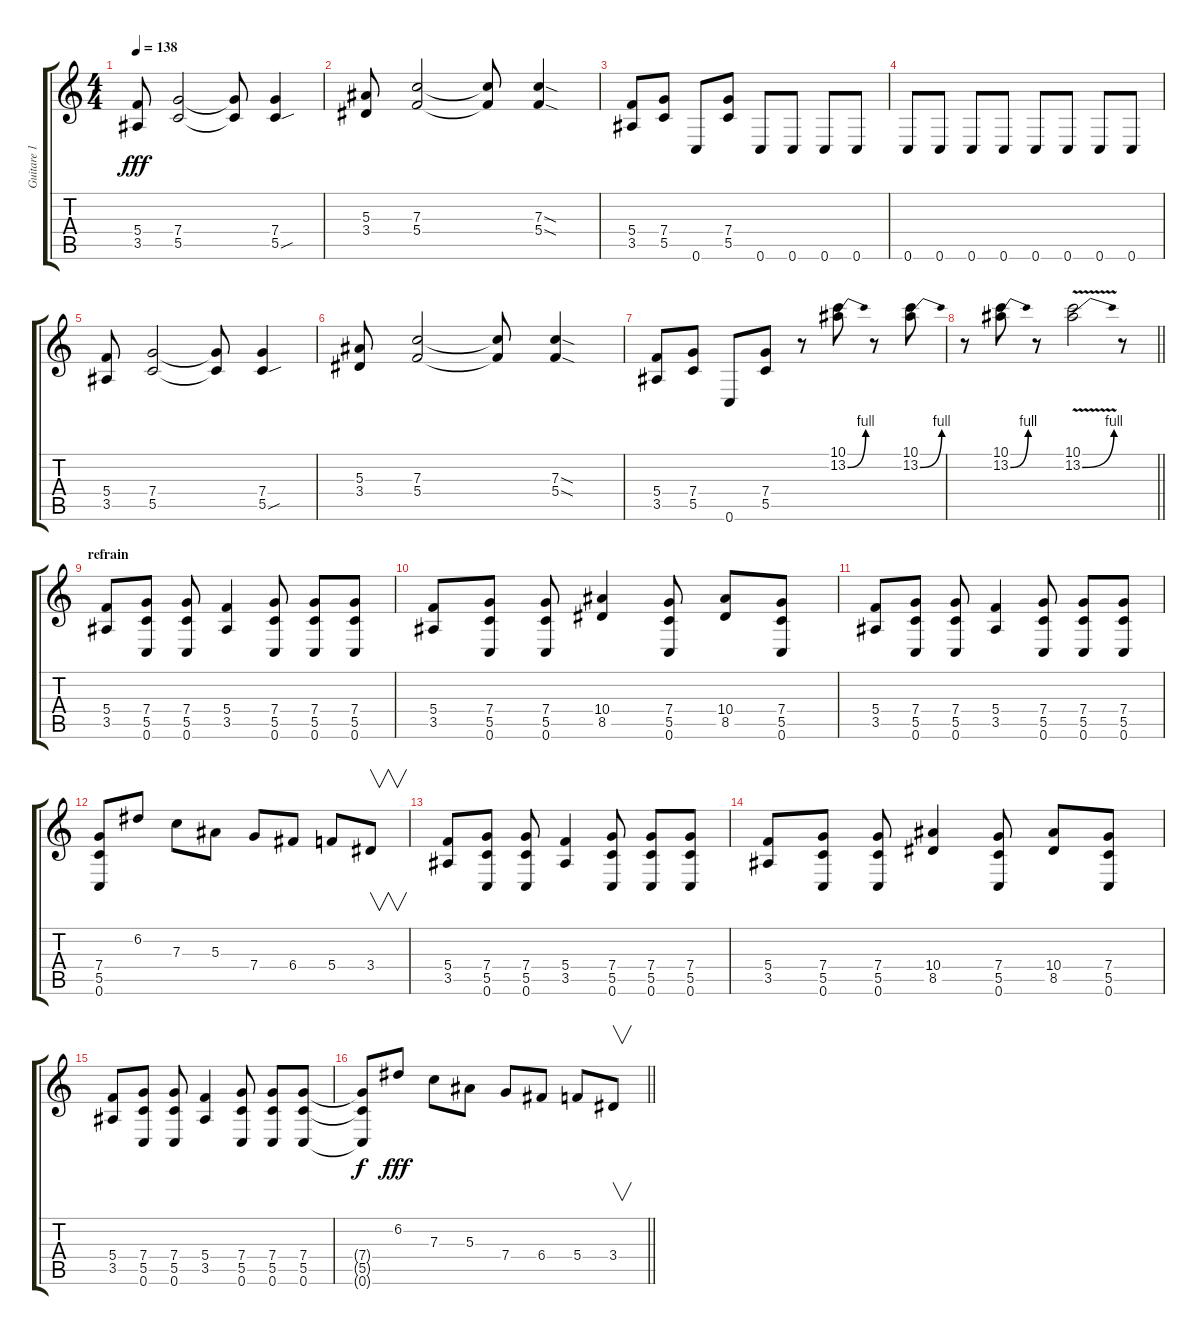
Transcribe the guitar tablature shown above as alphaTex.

\track ("Guitare 1" "Guitare 1") {instrument overdrivenguitar}
\staff {score tabs}
\tuning (D4 A3 F3 C3 G2 C2) {hide}
\ts (4 4)
\tempo 138
\clef g2
\ks c
(5.4 3.5).8{dy fff} (7.4 5.5).2 (7.4{t} 5.5{t}).8 (7.4 5.5{sou}).4 |
(5.3 3.4).8 (7.3 5.4).2 (7.3{t} 5.4{t}).8 (7.3{sod} 5.4{sod}).4 |
(5.4 3.5).8 (7.4 5.5).8 0.6.8 (7.4 5.5).8 0.6.8 0.6.8 0.6.8 0.6.8 |
0.6.8 0.6.8 0.6.8 0.6.8 0.6.8 0.6.8 0.6.8 0.6.8 |
(5.4 3.5).8 (7.4 5.5).2 (7.4{t} 5.5{t}).8 (7.4 5.5{sou}).4 |
(5.3 3.4).8 (7.3 5.4).2 (7.3{t} 5.4{t}).8 (7.3{sod} 5.4{sod}).4 |
(5.4 3.5).8 (7.4 5.5).8 0.6.8 (7.4 5.5).8 r.8 (10.1 13.2{be (bend 0 0 60 4)}).8{volume 16} r.8 (10.1 13.2{be (bend 0 0 60 4)}).8 |
\barLineRight lightlight
r.8 (10.1 13.2{be (bend 0 0 60 4)}).8 r.8 (10.1 13.2{be (bend 0 0 60 4) v}).2 r.8 |
\section ("" "refrain")
(5.4 3.5).8{volume 13} (7.4 5.5 0.6).8 (7.4 5.5 0.6).8 (5.4 3.5).4 (7.4 5.5 0.6).8 (7.4 5.5 0.6).8 (7.4 5.5 0.6).8 |
(5.4 3.5).8 (7.4 5.5 0.6).8 (7.4 5.5 0.6).8 (10.4 8.5).4 (7.4 5.5 0.6).8 (10.4 8.5).8 (7.4 5.5 0.6).8 |
(5.4 3.5).8 (7.4 5.5 0.6).8 (7.4 5.5 0.6).8 (5.4 3.5).4 (7.4 5.5 0.6).8 (7.4 5.5 0.6).8 (7.4 5.5 0.6).8 |
(7.4 5.5 0.6).8{volume 16} 6.2.8 7.3.8 5.3.8 7.4.8 6.4.8 5.4.8 3.4.8{v} |
(5.4 3.5).8{volume 13} (7.4 5.5 0.6).8 (7.4 5.5 0.6).8 (5.4 3.5).4 (7.4 5.5 0.6).8 (7.4 5.5 0.6).8 (7.4 5.5 0.6).8 |
(5.4 3.5).8 (7.4 5.5 0.6).8 (7.4 5.5 0.6).8 (10.4 8.5).4 (7.4 5.5 0.6).8 (10.4 8.5).8 (7.4 5.5 0.6).8 |
(5.4 3.5).8 (7.4 5.5 0.6).8 (7.4 5.5 0.6).8 (5.4 3.5).4 (7.4 5.5 0.6).8 (7.4 5.5 0.6).8 (7.4 5.5 0.6).8 |
\barLineRight lightlight
(7.4{t} 5.5{t} 0.6{t}).8{dy f volume 16} 6.2.8{dy fff} 7.3.8 5.3.8 7.4.8 6.4.8 5.4.8 3.4.8{v}
